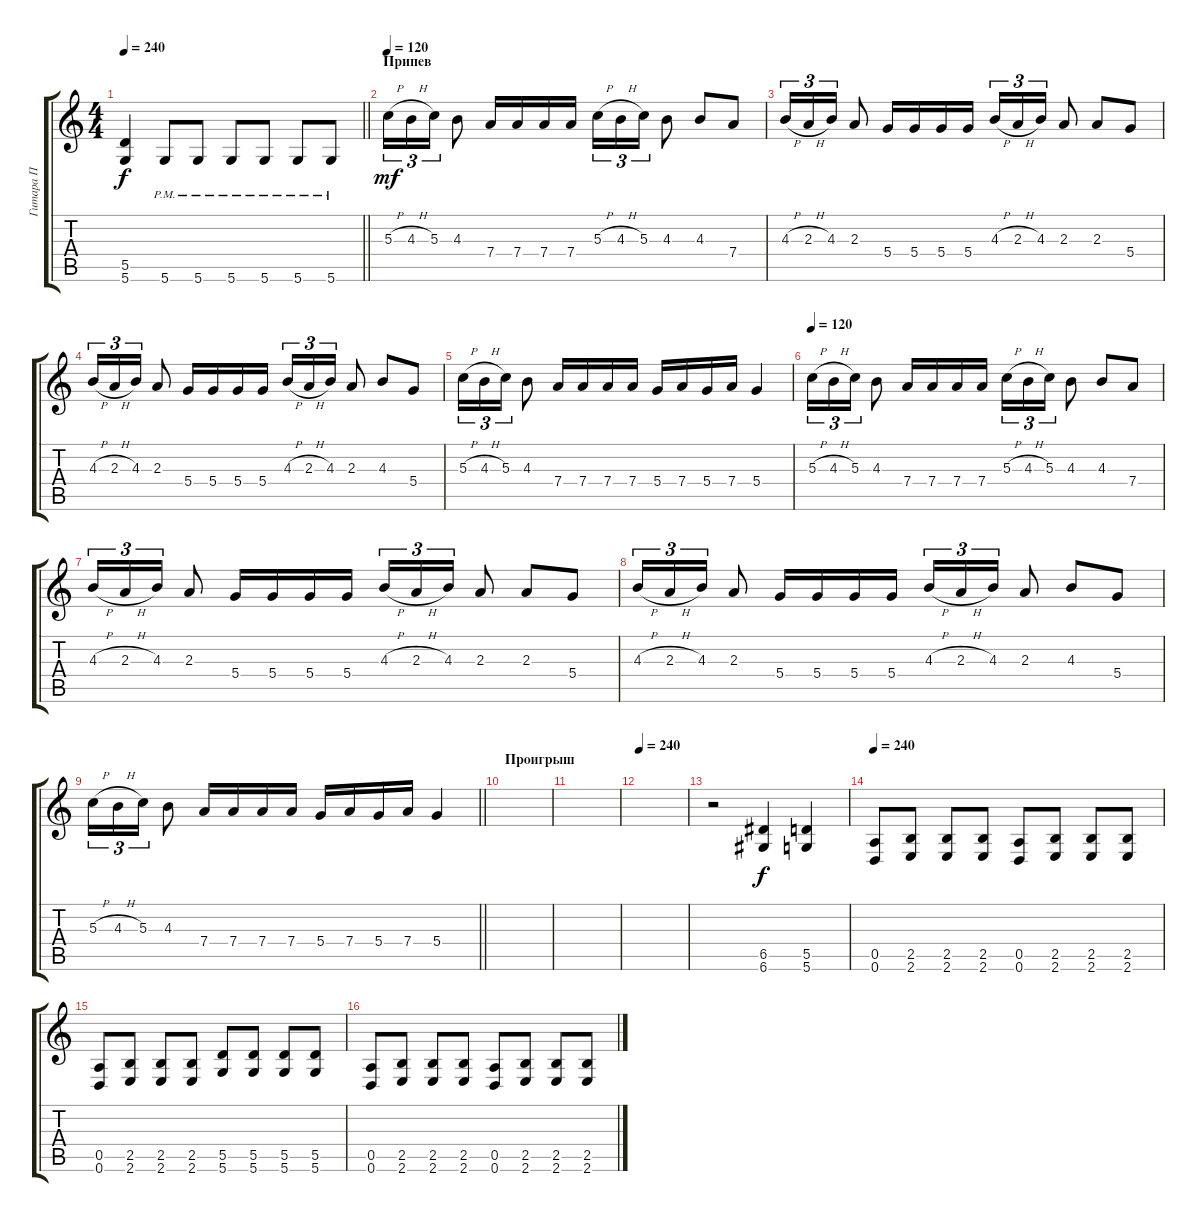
\track ("Гитара П" "Гитара П") {instrument electricguitarclean}
\staff {score tabs}
\tuning (E4 B3 G3 D3 A2 D2) {hide}
\ts (4 4)
\tempo 240
\clef g2
\barLineRight lightlight
\ks c
(5.5 5.6).4{dy f} 5.6{pm}.8 5.6{pm}.8 5.6{pm}.8 5.6{pm}.8 5.6{pm}.8 5.6{pm}.8 |
\section ("" "Припев")
\tempo 120
5.3{h}.16{tu (3 2) dy mf} 4.3{h}.16{tu (3 2)} 5.3.16{tu (3 2)} 4.3.8 7.4.16 7.4.16 7.4.16 7.4.16 5.3{h}.16{tu (3 2)} 4.3{h}.16{tu (3 2)} 5.3.16{tu (3 2)} 4.3.8 4.3.8 7.4.8 |
4.3{h}.16{tu (3 2)} 2.3{h}.16{tu (3 2)} 4.3.16{tu (3 2)} 2.3.8 5.4.16 5.4.16 5.4.16 5.4.16 4.3{h}.16{tu (3 2)} 2.3{h}.16{tu (3 2)} 4.3.16{tu (3 2)} 2.3.8 2.3.8 5.4.8 |
4.3{h}.16{tu (3 2)} 2.3{h}.16{tu (3 2)} 4.3.16{tu (3 2)} 2.3.8 5.4.16 5.4.16 5.4.16 5.4.16 4.3{h}.16{tu (3 2)} 2.3{h}.16{tu (3 2)} 4.3.16{tu (3 2)} 2.3.8 4.3.8 5.4.8 |
5.3{h}.16{tu (3 2)} 4.3{h}.16{tu (3 2)} 5.3.16{tu (3 2)} 4.3.8 7.4.16 7.4.16 7.4.16 7.4.16 5.4.16 7.4.16 5.4.16 7.4.16 5.4.4 |
\tempo 120
5.3{h}.16{tu (3 2)} 4.3{h}.16{tu (3 2)} 5.3.16{tu (3 2)} 4.3.8 7.4.16 7.4.16 7.4.16 7.4.16 5.3{h}.16{tu (3 2)} 4.3{h}.16{tu (3 2)} 5.3.16{tu (3 2)} 4.3.8 4.3.8 7.4.8 |
4.3{h}.16{tu (3 2)} 2.3{h}.16{tu (3 2)} 4.3.16{tu (3 2)} 2.3.8 5.4.16 5.4.16 5.4.16 5.4.16 4.3{h}.16{tu (3 2)} 2.3{h}.16{tu (3 2)} 4.3.16{tu (3 2)} 2.3.8 2.3.8 5.4.8 |
4.3{h}.16{tu (3 2)} 2.3{h}.16{tu (3 2)} 4.3.16{tu (3 2)} 2.3.8 5.4.16 5.4.16 5.4.16 5.4.16 4.3{h}.16{tu (3 2)} 2.3{h}.16{tu (3 2)} 4.3.16{tu (3 2)} 2.3.8 4.3.8 5.4.8 |
\barLineRight lightlight
5.3{h}.16{tu (3 2)} 4.3{h}.16{tu (3 2)} 5.3.16{tu (3 2)} 4.3.8 7.4.16 7.4.16 7.4.16 7.4.16 5.4.16 7.4.16 5.4.16 7.4.16 5.4.4 |
\section ("" "Проигрыш")
|
|
\tempo 240
|
r.2 (6.5 6.6).4{dy f} (5.5 5.6).4 |
\tempo 240
(0.5 0.6).8 (2.5 2.6).8 (2.5 2.6).8 (2.5 2.6).8 (0.5 0.6).8 (2.5 2.6).8 (2.5 2.6).8 (2.5 2.6).8 |
(0.5 0.6).8 (2.5 2.6).8 (2.5 2.6).8 (2.5 2.6).8 (5.5 5.6).8 (5.5 5.6).8 (5.5 5.6).8 (5.5 5.6).8 |
(0.5 0.6).8 (2.5 2.6).8 (2.5 2.6).8 (2.5 2.6).8 (0.5 0.6).8 (2.5 2.6).8 (2.5 2.6).8 (2.5 2.6).8
